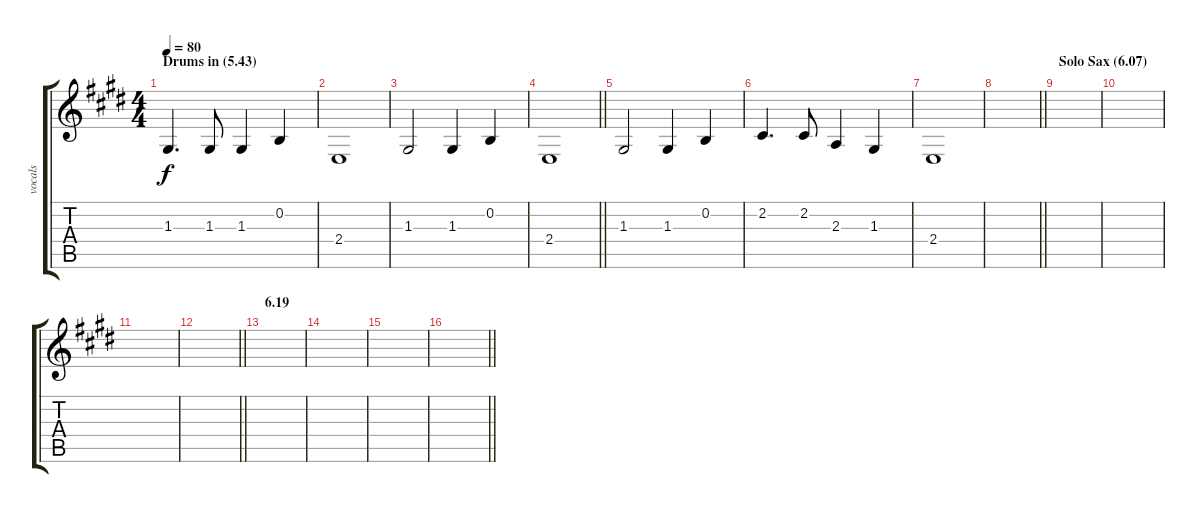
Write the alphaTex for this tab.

\track ("vocals" "vocals") {instrument clarinet}
\staff {score tabs}
\tuning (E4 B3 G3 D3 A2 E2) {hide}
\ts (4 4)
\section ("" "Drums in (5.43)")
\tempo 80
\clef g2
\ks e
1.3.4{d dy f} 1.3.8 1.3.4 0.2.4 |
2.4.1 |
1.3.2 1.3.4 0.2.4 |
\barLineRight lightlight
2.4.1 |
1.3.2 1.3.4 0.2.4 |
2.2.4{d} 2.2.8 2.3.4 1.3.4 |
2.4.1 |
\barLineRight lightlight
|
\section ("" "Solo Sax (6.07)")
|
|
|
\barLineRight lightlight
|
\section ("" "6.19")
|
|
|
\barLineRight lightlight
